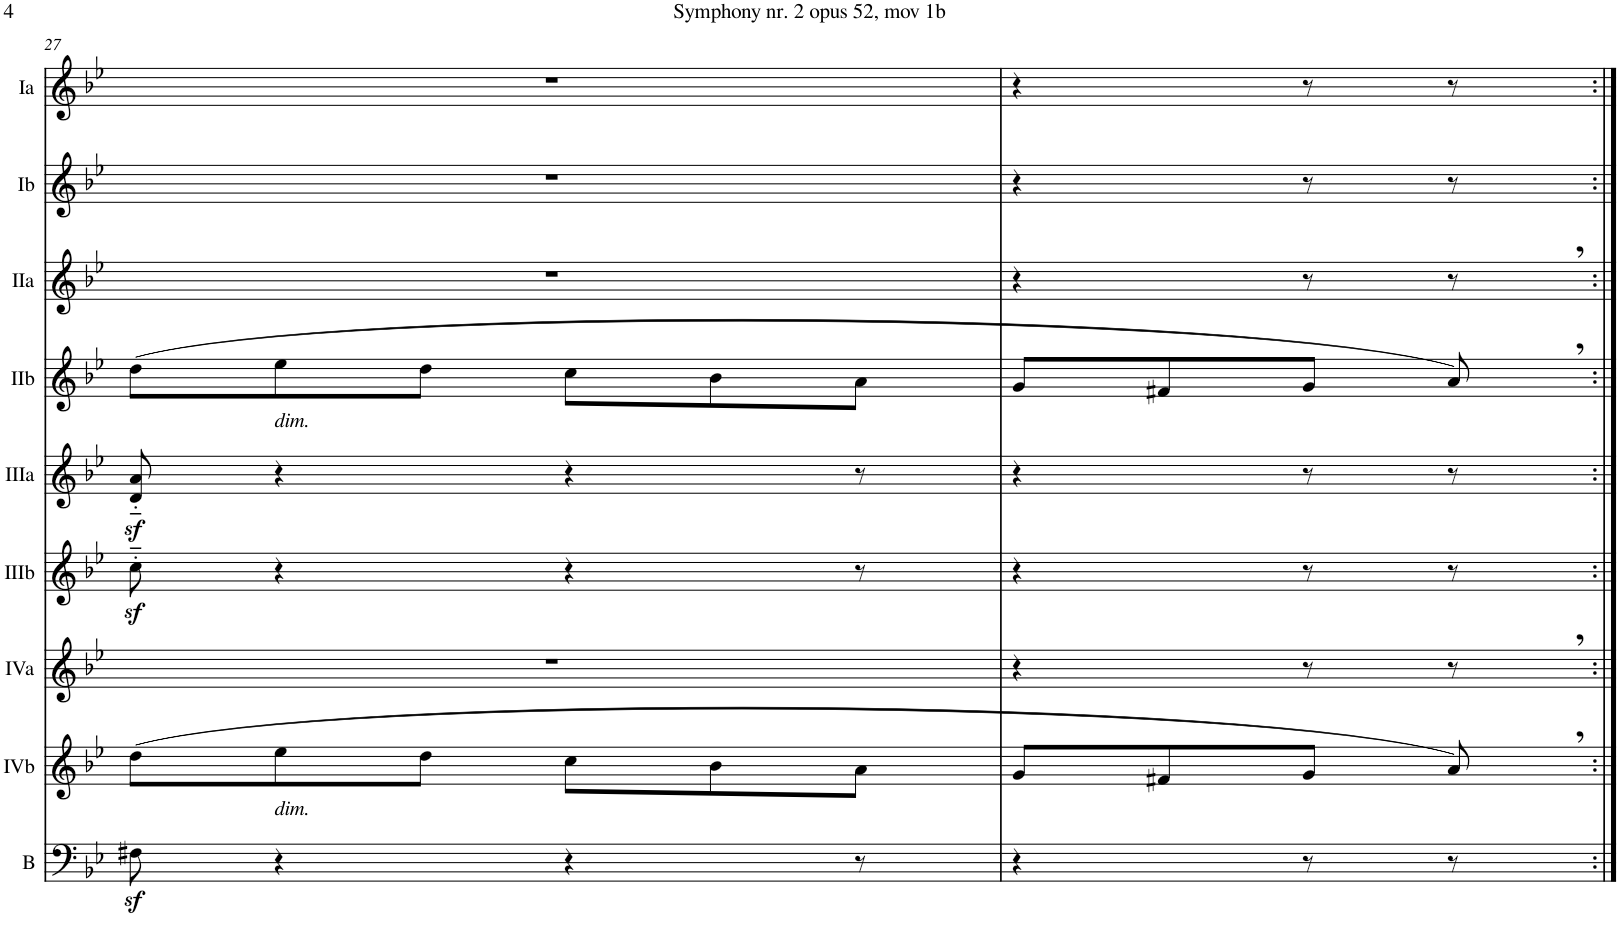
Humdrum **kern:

**kern	**kern	**kern	**kern	**kern	**kern	**kern	**kern	**kern
*part9	*part8	*part7	*part6	*part5	*part4	*part3	*part2	*part1
*staff9	*staff8	*staff7	*staff6	*staff5	*staff4	*staff3	*staff2	*staff1
*I"Bass	*I"Acc. 4b	*I"Acc. 4a	*I"Acc. 3b	*I"Acc. 3a	*I"Acc. 2b	*I"Acc. 2a	*I"Acc. 1b	*I"Acc. 1a
*I'B	*	*	*	*	*	*	*	*
!!LO:PB:g=z
*clefF4	*clefG2	*clefG2	*clefG2	*clefG2	*clefG2	*clefG2	*clefG2	*clefG2
*Trd7c12	*Trd7c12	*Trd7c12	*Trd7c12	*	*	*	*	*
*k[b-e-]	*k[b-e-]	*k[b-e-]	*k[b-e-]	*k[b-e-]	*k[b-e-]	*k[b-e-]	*k[b-e-]	*k[b-e-]
*M6/8	*M6/8	*M6/8	*M6/8	*M6/8	*M6/8	*M6/8	*M6/8	*M6/8
=27	=27	=27	=27	=27	=27	=27	=27	=27
8F#Xz<\	(8dd\L	2.r	8ccz<'~\	8d/z<'~ 8a/z<'~	(8dd\L	2.r	2.r	2.r
!	!	!	!	!	!LO:TX:b:i:t=dim.	!	!	!
!	!LO:TX:b:i:t=dim.	!	!	!	!	!	!	!
4r	8ee-\	.	4r	4r	8ee-\	.	.	.
.	8dd\J	.	.	.	8dd\J	.	.	.
4r	8cc\L	.	4r	4r	8cc\L	.	.	.
.	8b-\	.	.	.	8b-\	.	.	.
8r	8a\J	.	8r	8r	8a\J	.	.	.
=28	=28	=28	=28	=28	=28	=28	=28	=28
4r	8g/L	4r	4r	4r	8g/L	4r	4r	4r
.	8f#X/	.	.	.	8f#X/	.	.	.
8r	8g/J	8r	8r	8r	8g/J	8r	8r	8r
8r	8a,/)	8r	8r	8r	8a,/)	8r	8r	8r
=:|!	=:|!	=:|!	=:|!	=:|!	=:|!	=:|!	=:|!	=:|!
*-	*-	*-	*-	*-	*-	*-	*-	*-
